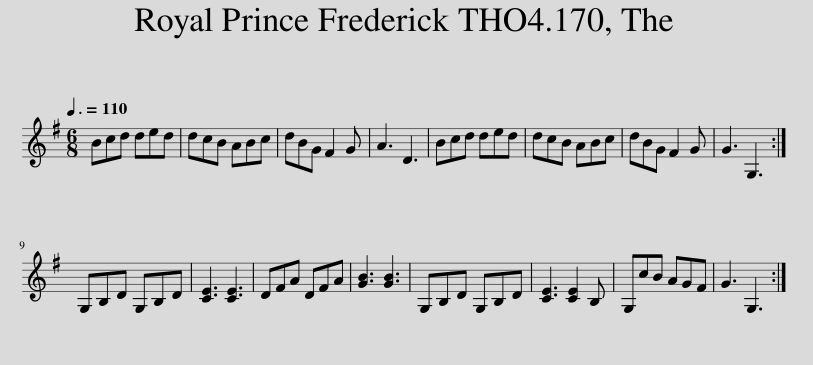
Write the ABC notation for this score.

X:1
L:1/8
Q:3/8=110
M:6/8
I:linebreak $
K:G
V:1 treble
V:1
 Bcd ded | dcB ABc | dBG F2 G | A3 D3 | Bcd ded | %5
 dcB ABc | dBG F2 G | G3 G,3 :|$ G,B,D G,B,D | [CE]3 [CE]3 | %10
 DFA DFA | [GB]3 [GB]3 | G,B,D G,B,D | [CE]3 [CE]2 B, | G,cB AGF | %15
 G3 G,3 :| %16
